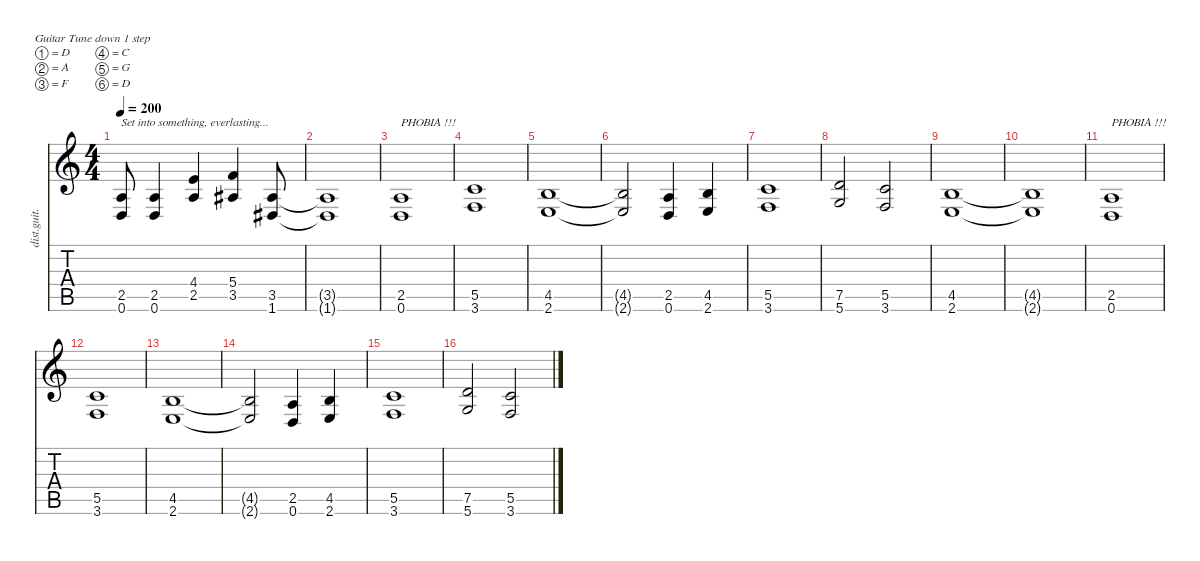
\defaultSystemsLayout 4
\hideDynamics
\bracketExtendMode nobrackets
\track ("Gitara 1" "dist.guit.") {instrument distortionguitar}
\staff {score tabs}
\tuning (D4 A3 F3 C3 G2 D2)
\ts (4 4)
\tempo 200
\clef g2
\ks c
(2.5 0.6).8{txt "Set into something, everlasting..." dy f beam Up} (2.5 0.6).4{beam Up} (4.4 2.5).4{beam Up} (5.4 3.5{acc #}).4{beam Up} (3.5{acc #} 1.6{acc #}).8{beam Up} |
(3.5{t acc #} 1.6{t acc #}).1{beam Up} |
(2.5 0.6).1{txt "PHOBIA !!!" beam Up} |
(5.5 3.6).1{beam Up} |
(4.5 2.6).1{beam Up} |
(4.5{t} 2.6{t}).2{beam Up} (2.5 0.6).4{beam Up} (4.5 2.6).4{beam Up} |
(5.5 3.6).1{beam Up} |
(7.5 5.6).2{beam Up} (5.5 3.6).2{beam Up} |
(4.5 2.6).1{beam Up} |
(4.5{t} 2.6{t}).1{beam Up} |
(2.5 0.6).1{txt "PHOBIA !!!" beam Up} |
(5.5 3.6).1{beam Up} |
(4.5 2.6).1{beam Up} |
(4.5{t} 2.6{t}).2{beam Up} (2.5 0.6).4{beam Up} (4.5 2.6).4{beam Up} |
(5.5 3.6).1{beam Up} |
(7.5 5.6).2{beam Up} (5.5 3.6).2{beam Up}
